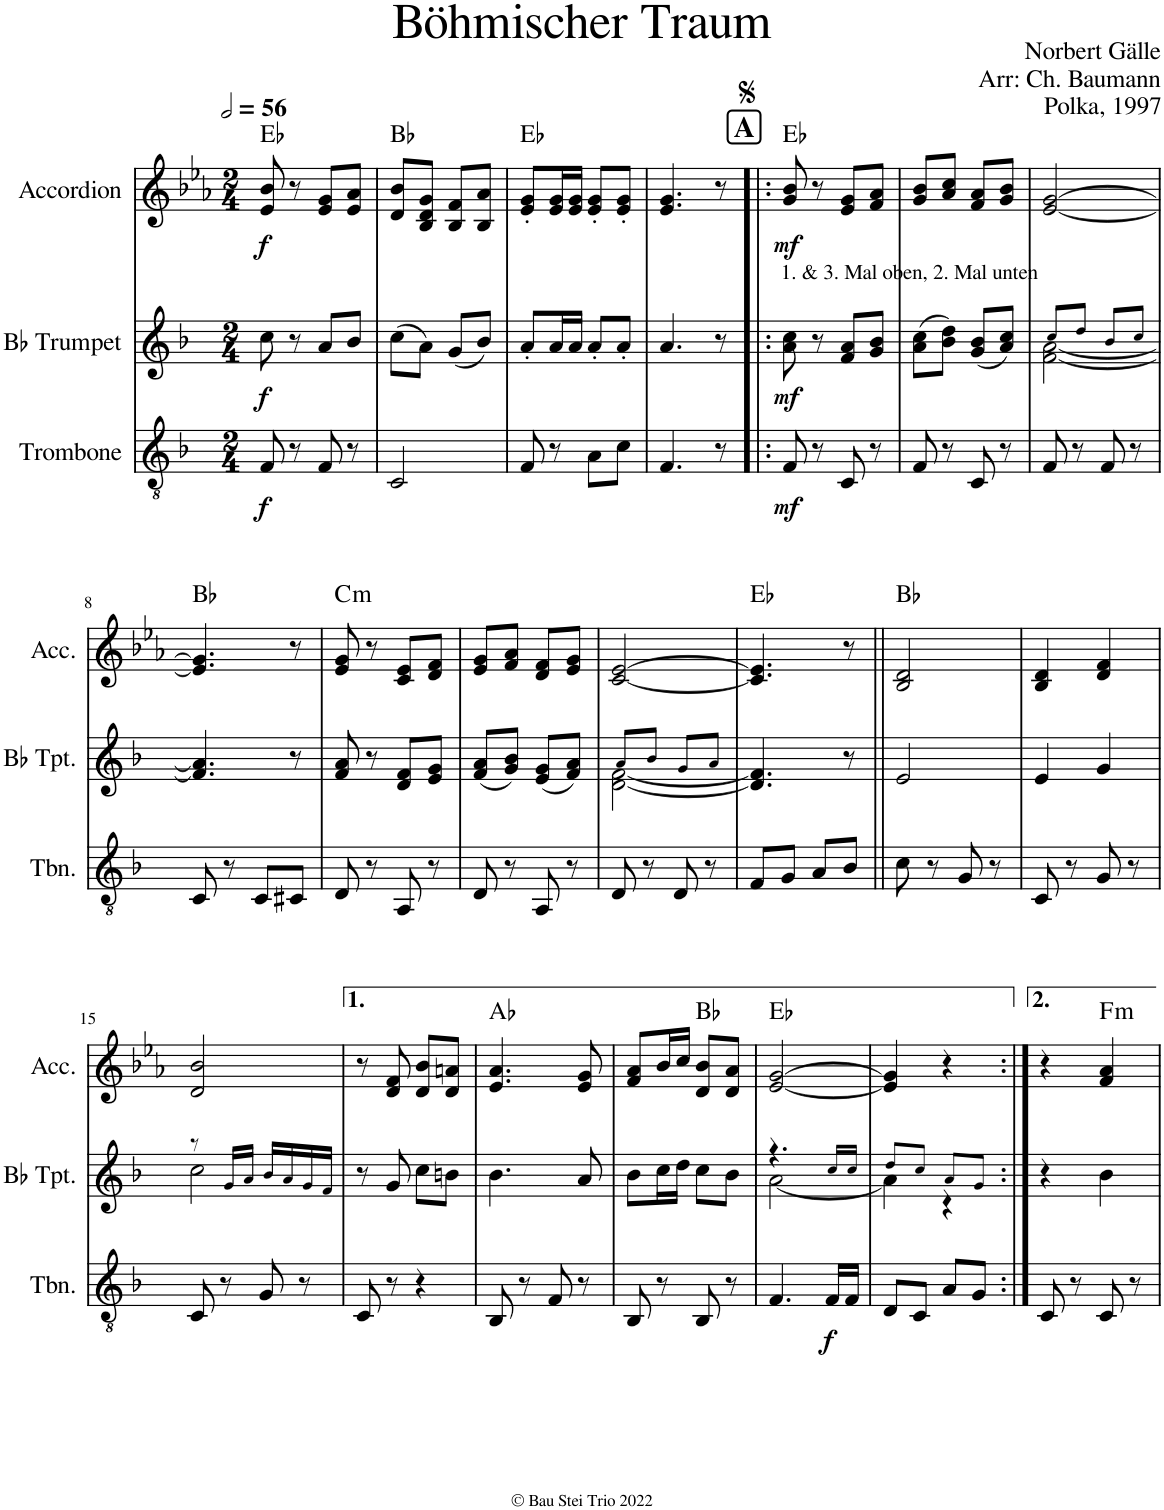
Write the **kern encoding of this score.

**kern	**dynam	**kern	**dynam	**kern	**dynam	**harte
*part3	*part3	*part2	*part2	*part1	*part1	*part1
*staff3	*staff3	*staff2	*staff2	*staff1	*staff1	*
*I"Trombone	*	*I"Bb Trumpet	*	*I"Accordion	*	*
*I'Tbn.	*	*I'Bb Tpt.	*	*I'Acc.	*	*
*clefGv2	*	*clefG2	*	*clefG2	*	*
*Trd1c2	*	*Trd1c2	*	*	*	*
*k[b-]	*	*k[b-]	*	*k[b-e-a-]	*	*
*M2/4	*	*M2/4	*	*M2/4	*	*
*MM112	*	*MM112	*	*MM112	*	*
=1	=1	=1	=1	=1	=1	=1
!	!LO:DY:b	!	!LO:DY:b	!	!LO:DY:b	!
8F/	f	8cc\	f	8e-/ 8b-/	f	Eb:maj
8r	.	8r	.	8r	.	.
8F/	.	8a/L	.	8e-/ 8g/L	.	.
8r	.	8b-/J	.	8e-/ 8a-/J	.	.
=2	=2	=2	=2	=2	=2	=2
2C/	.	(8cc\L	.	8d/ 8b-/L	.	Bb:maj
.	.	8a\J)	.	8B-/ 8d/ 8g/J	.	.
.	.	(8g/L	.	8B-/ 8f/L	.	.
.	.	8b-/J)	.	8B-/ 8a-/J	.	.
=3	=3	=3	=3	=3	=3	=3
8F/	.	8a'/L	.	8e-/' 8g/'L	.	Eb:maj
8r	.	16a/L	.	16e-/ 16g/L	.	.
.	.	16a/JJ	.	16e-/ 16g/JJ	.	.
8A\L	.	8a'/L	.	8e-/' 8g/'L	.	.
8c\J	.	8a'/J	.	8e-/' 8g/'J	.	.
=4	=4	=4	=4	=4	=4	=4
4.F/	.	4.a/	.	4.e-/ 4.g/	.	.
8r	.	8r	.	8r	.	.
!!LO:REH:place=s1:a:B:cj:fs=14:t=A
=5!|:	=5!|:	=5!|:	=5!|:	=5!|:	=5!|:	=5!|:
!	!	!LO:TX:a:t=1. & 3. Mal oben, 2. Mal unten	!	!	!	!
!	!LO:DY:b	!	!LO:DY:b	!	!LO:DY:b	!
8F/	mf	8a\ 8cc\	mf	8g/ 8b-/	mf	Eb:maj
8r	.	8r	.	8r	.	.
8C/	.	8f/ 8a/L	.	8e-/ 8g/L	.	.
8r	.	8g/ 8b-/J	.	8f/ 8a-/J	.	.
=6	=6	=6	=6	=6	=6	=6
8F/	.	(8a\ 8cc\L	.	8g/ 8b-/L	.	.
8r	.	8b-\ 8dd\J)	.	8a-/ 8cc/J	.	.
8C/	.	(8g/ 8b-/L	.	8f/ 8a-/L	.	.
8r	.	8a/ 8cc/J)	.	8g/ 8b-/J	.	.
=7	=7	=7	=7	=7	=7	=7
*	*	*^	*	*	*	*
8F/	.	8cc/L	[2f\ [2a\	.	[2e-/ [2g/	.	.
8r	.	8dd/J	.	.	.	.	.
8F/	.	8b-/L	.	.	.	.	.
8r	.	8cc/J	.	.	.	.	.
*	*	*v	*v	*	*	*	*
!!LO:LB:g=z
=8	=8	=8	=8	=8	=8	=8
8C/	.	4.f/] 4.a/]	.	4.e-/] 4.g/]	.	Bb:maj
8r	.	.	.	.	.	.
8C/L	.	.	.	.	.	.
8C#X/J	.	8r	.	8r	.	.
=9	=9	=9	=9	=9	=9	=9
!	!	!	!	!	!	!LO:H:kt=m
8D/	.	8f/ 8a/	.	8e-/ 8g/	.	C:min
8r	.	8r	.	8r	.	.
8AA/	.	8d/ 8f/L	.	8c/ 8e-/L	.	.
8r	.	8e/ 8g/J	.	8d/ 8f/J	.	.
=10	=10	=10	=10	=10	=10	=10
8D/	.	(8f/ 8a/L	.	8e-/ 8g/L	.	.
8r	.	8g/ 8b-/J)	.	8f/ 8a-/J	.	.
8AA/	.	(8e/ 8g/L	.	8d/ 8f/L	.	.
8r	.	8f/ 8a/J)	.	8e-/ 8g/J	.	.
=11	=11	=11	=11	=11	=11	=11
*	*	*^	*	*	*	*
8D/	.	8a/L	[2d\ [2f\	.	[2c/ [2e-/	.	.
8r	.	8b-/J	.	.	.	.	.
8D/	.	8g/L	.	.	.	.	.
8r	.	8a/J	.	.	.	.	.
*	*	*v	*v	*	*	*	*
=12	=12	=12	=12	=12	=12	=12
8F/L	.	4.d/] 4.f/]	.	4.c/] 4.e-/]	.	Eb:maj
8G/J	.	.	.	.	.	.
8A/L	.	.	.	.	.	.
8B-/J	.	8r	.	8r	.	.
=13||	=13||	=13||	=13||	=13||	=13||	=13||
8c\	.	2e/	.	2B-/ 2d/	.	Bb:maj
8r	.	.	.	.	.	.
8G/	.	.	.	.	.	.
8r	.	.	.	.	.	.
=14	=14	=14	=14	=14	=14	=14
8C/	.	4e/	.	4B-/ 4d/	.	.
8r	.	.	.	.	.	.
8G/	.	4g/	.	4d/ 4f/	.	.
8r	.	.	.	.	.	.
!!LO:LB:g=z
=15	=15	=15	=15	=15	=15	=15
*	*	*^	*	*	*	*
8C/	.	8r	2cc\	.	2d/ 2b-/	.	.
8r	.	16g/LL	.	.	.	.	.
.	.	16a/JJ	.	.	.	.	.
8G/	.	16b-/LL	.	.	.	.	.
.	.	16a/	.	.	.	.	.
8r	.	16g/	.	.	.	.	.
.	.	16f/JJ	.	.	.	.	.
*	*	*v	*v	*	*	*	*
=16	=16	=16	=16	=16	=16	=16
8C/	.	8r	.	8r	.	.
8r	.	8g/	.	8d/ 8f/	.	.
4r	.	8cc\L	.	8d/ 8b-/L	.	.
.	.	8bn\J	.	8d/ 8an/J	.	.
=17	=17	=17	=17	=17	=17	=17
8BB-/	.	4.b-\	.	4.e-/ 4.a-/	.	Ab:maj
8r	.	.	.	.	.	.
8F/	.	.	.	.	.	.
8r	.	8a/	.	8e-/ 8g/	.	.
=18	=18	=18	=18	=18	=18	=18
8BB-/	.	8b-\L	.	8f/ 8a-/L	.	.
8r	.	16cc\L	.	16b-/L	.	.
.	.	16dd\JJ	.	16cc/JJ	.	.
8BB-/	.	8cc\L	.	8d/ 8b-/L	.	Bb:maj
8r	.	8b-\J	.	8d/ 8a-/J	.	.
=19	=19	=19	=19	=19	=19	=19
*	*	*^	*	*	*	*
4.F/	.	4.r	[2a\	.	[2e-/ [2g/	.	Eb:maj
!	!LO:DY:b	!	!	!	!	!	!
16F/LL	f	16cc/LL	.	.	.	.	.
16F/JJ	.	16cc/JJ	.	.	.	.	.
=20	=20	=20	=20	=20	=20	=20	=20
8D/L	.	8dd/L	4a\]	.	4e-/] 4g/]	.	.
8C/J	.	8cc/J	.	.	.	.	.
8A/L	.	8a/L	4r	.	4r	.	.
8G/J	.	8g/J	.	.	.	.	.
*	*	*v	*v	*	*	*	*
=21:|!	=21:|!	=21:|!	=21:|!	=21:|!	=21:|!	=21:|!
8C/	.	4r	.	4r	.	.
8r	.	.	.	.	.	.
!	!	!	!	!	!	!LO:H:kt=m
8C/	.	4b-\	.	4f/ 4a-/	.	F:min
8r	.	.	.	.	.	.
=	=	=	=	=	=	=
*-	*-	*-	*-	*-	*-	*-
